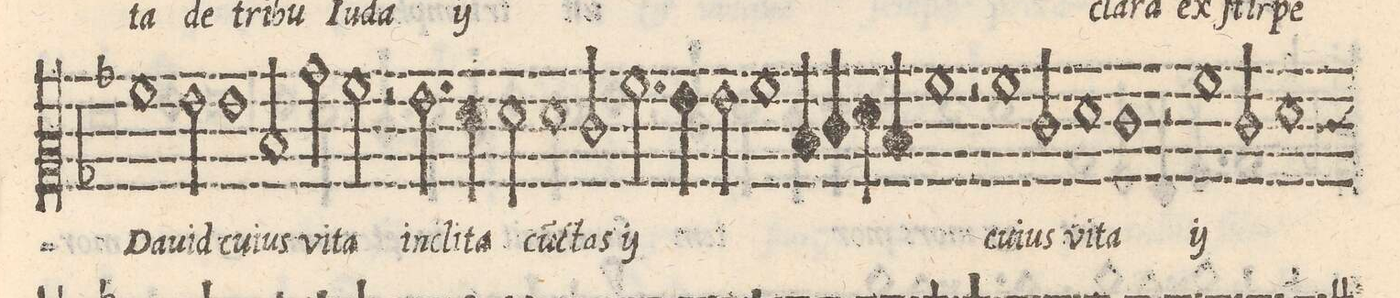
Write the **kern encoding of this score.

**kern	**text
*I"ALTVS	*
*clefC2	*
*k[b-]	*
*met(C|)	*
*M2/1	*
1a	Da-
2g\	-uid
1g\	cu-
=42-	=42-
2d/	-ius
2b-\	vi-
2a\	-ta
=43-	=43-
2r	.
2.g\	in-
4f\	-cli-
2f\	-ta
=44-	=44-
1f	cu(n)c-
2e/	-tas
*	*ij
2.a\	in-
=45-	=45-
4g\	-cli-
2g\	-ta
1a	cu(n)c-
=46-	=46-
4d/	-tas
4e/	.
4f\	.
4d/	.
1a	.
*	*Xij
=47-	=47-
2r	.
1a	cu-
2e/	-ius
=48-	=48-
1f	vi-
1e	-ta
=49-	=49-
2r	.
*	*ij
1a	cu-
2e/	-ius
=50-	=50-
1f	vi-
*custos:e	*
*-	*-
